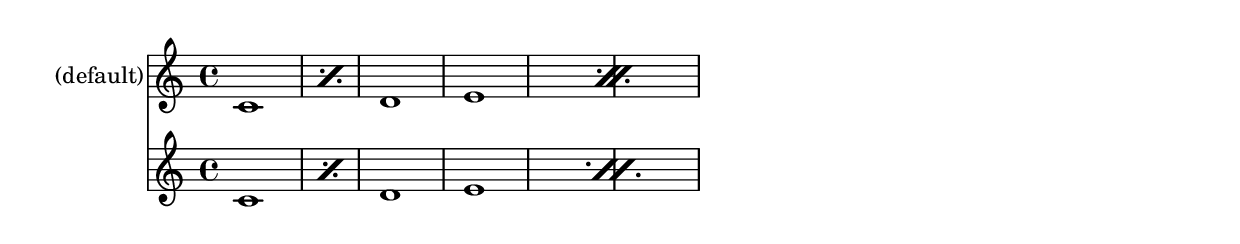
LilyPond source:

\version "2.16.0"
\header {
  texidoc = "The positioning of dots and slashes in percent repeat
glyphs can be altered using @code{dot-negative-kern} and
@code{slash-negative-kern}."
}

<<
  \new Staff {
    \set Staff.instrumentName = #"(default)"
    \repeat percent 2 { c'1 }
    \repeat percent 2 { d'1 e' }
  }
  \new Staff {
    \override PercentRepeat #'dot-negative-kern = #1.1
    \repeat percent 2 { c'1 }
    \override DoublePercentRepeat #'dot-negative-kern = #0
    \override DoublePercentRepeat #'slash-negative-kern = #1
    \repeat percent 2 { d'1 e' }
  }
>>
